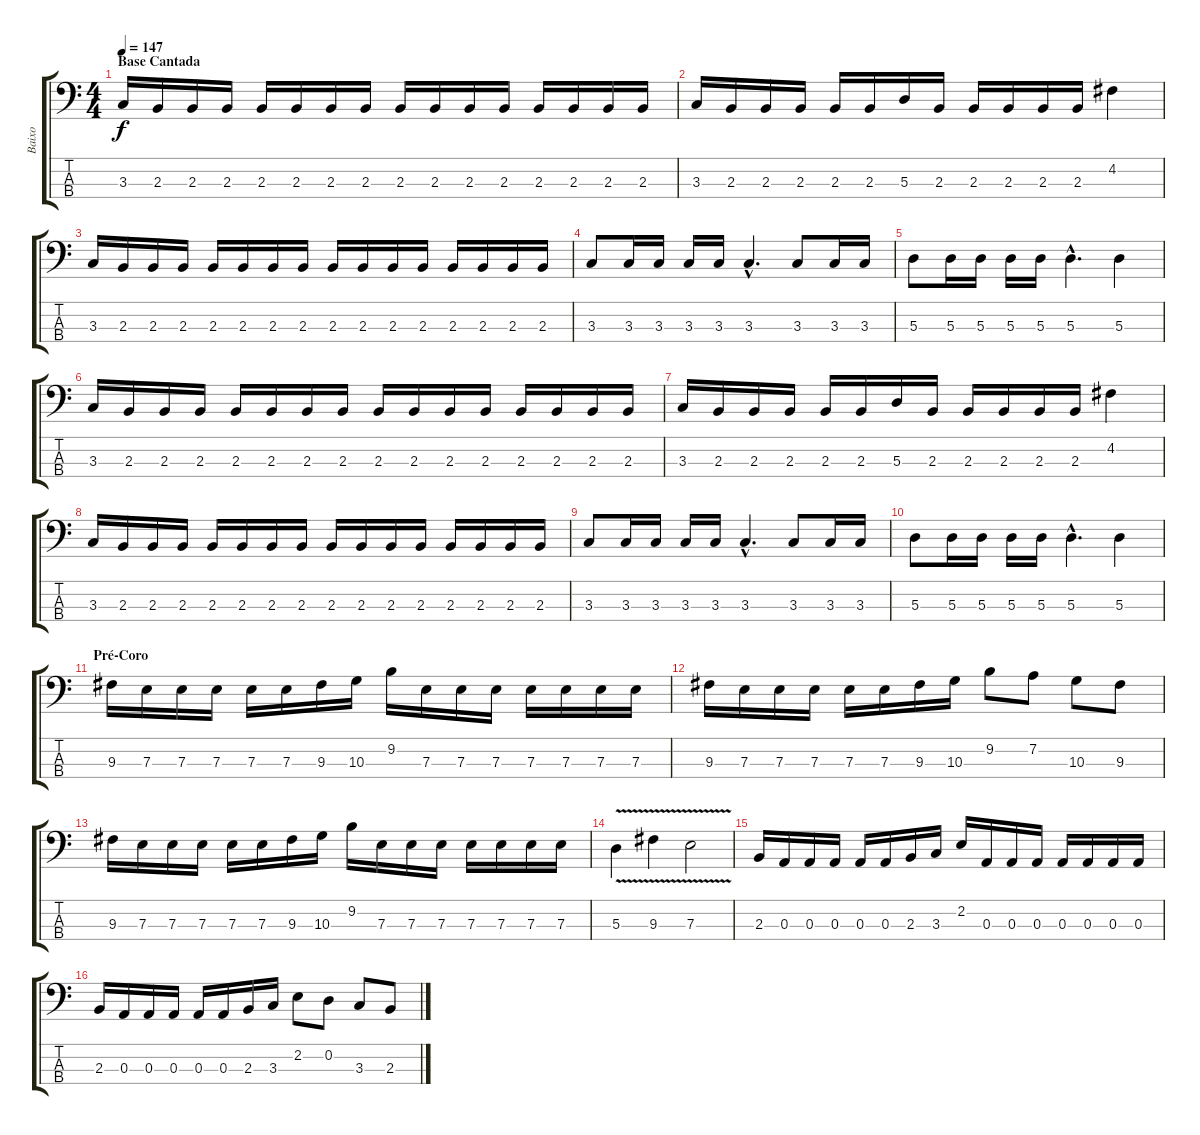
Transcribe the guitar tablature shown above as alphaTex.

\track ("Baixo" "Baixo") {instrument electricbassfinger}
\staff {score tabs}
\tuning (G2 D2 A1 E1) {hide}
\ts (4 4)
\section ("" "Base Cantada")
\tempo 147
\clef f4
\ks c
3.3.16{dy f} 2.3.16 2.3.16 2.3.16 2.3.16 2.3.16 2.3.16 2.3.16 2.3.16 2.3.16 2.3.16 2.3.16 2.3.16 2.3.16 2.3.16 2.3.16 |
3.3.16 2.3.16 2.3.16 2.3.16 2.3.16 2.3.16 5.3.16 2.3.16 2.3.16 2.3.16 2.3.16 2.3.16 4.2.4 |
3.3.16 2.3.16 2.3.16 2.3.16 2.3.16 2.3.16 2.3.16 2.3.16 2.3.16 2.3.16 2.3.16 2.3.16 2.3.16 2.3.16 2.3.16 2.3.16 |
3.3.8 3.3.16 3.3.16 3.3.16 3.3.16 3.3{hac}.4{d} 3.3.8 3.3.16 3.3.16 |
5.3.8 5.3.16 5.3.16 5.3.16 5.3.16 5.3{hac}.4{d} 5.3.4 |
3.3.16 2.3.16 2.3.16 2.3.16 2.3.16 2.3.16 2.3.16 2.3.16 2.3.16 2.3.16 2.3.16 2.3.16 2.3.16 2.3.16 2.3.16 2.3.16 |
3.3.16 2.3.16 2.3.16 2.3.16 2.3.16 2.3.16 5.3.16 2.3.16 2.3.16 2.3.16 2.3.16 2.3.16 4.2.4 |
3.3.16 2.3.16 2.3.16 2.3.16 2.3.16 2.3.16 2.3.16 2.3.16 2.3.16 2.3.16 2.3.16 2.3.16 2.3.16 2.3.16 2.3.16 2.3.16 |
3.3.8 3.3.16 3.3.16 3.3.16 3.3.16 3.3{hac}.4{d} 3.3.8 3.3.16 3.3.16 |
5.3.8 5.3.16 5.3.16 5.3.16 5.3.16 5.3{hac}.4{d} 5.3.4 |
\section ("" "Pré-Coro")
9.3.16 7.3.16 7.3.16 7.3.16 7.3.16 7.3.16 9.3.16 10.3.16 9.2.16 7.3.16 7.3.16 7.3.16 7.3.16 7.3.16 7.3.16 7.3.16 |
9.3.16 7.3.16 7.3.16 7.3.16 7.3.16 7.3.16 9.3.16 10.3.16 9.2.8 7.2.8 10.3.8 9.3.8 |
9.3.16 7.3.16 7.3.16 7.3.16 7.3.16 7.3.16 9.3.16 10.3.16 9.2.16 7.3.16 7.3.16 7.3.16 7.3.16 7.3.16 7.3.16 7.3.16 |
5.3{v}.4 9.3{v}.4 7.3{v}.2 |
2.3.16 0.3.16 0.3.16 0.3.16 0.3.16 0.3.16 2.3.16 3.3.16 2.2.16 0.3.16 0.3.16 0.3.16 0.3.16 0.3.16 0.3.16 0.3.16 |
2.3.16 0.3.16 0.3.16 0.3.16 0.3.16 0.3.16 2.3.16 3.3.16 2.2.8 0.2.8 3.3.8 2.3.8
